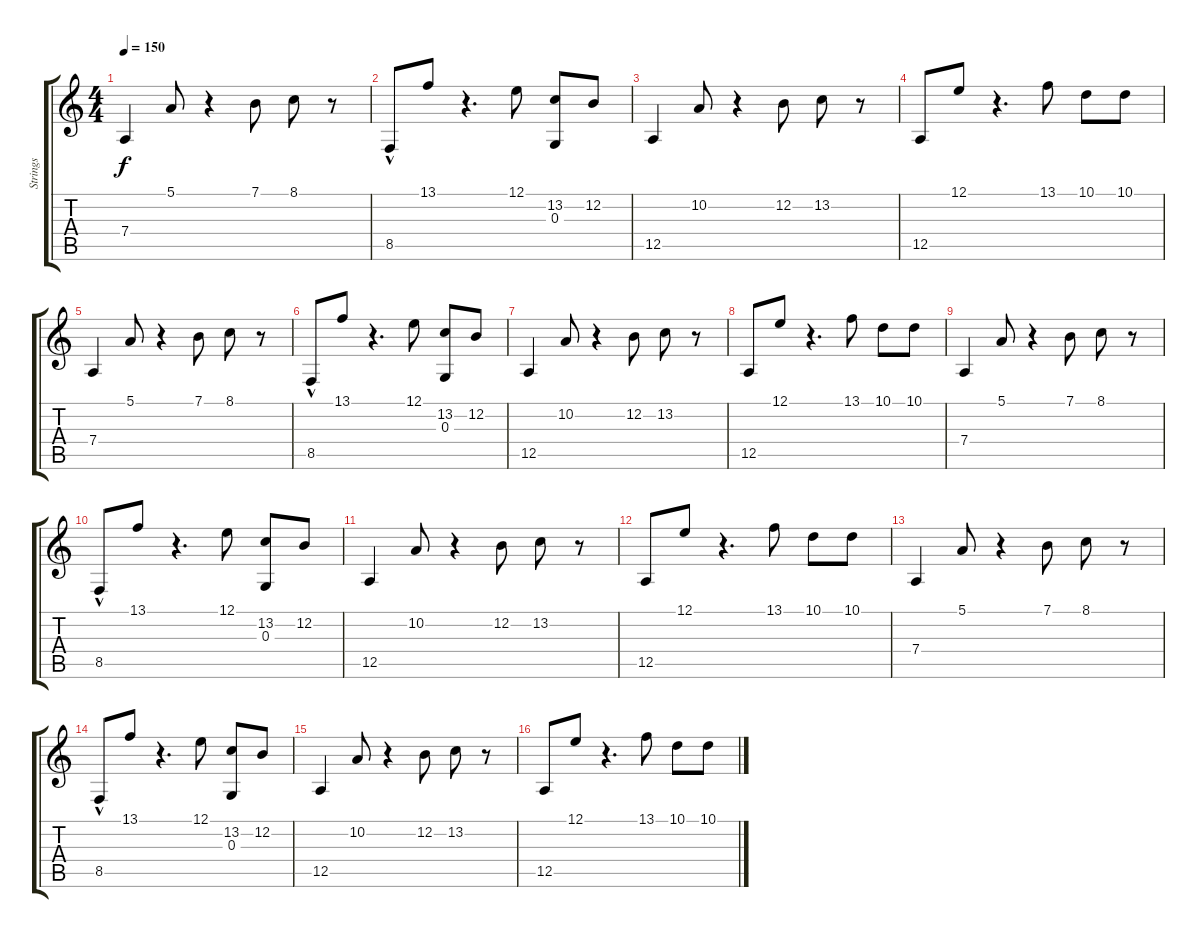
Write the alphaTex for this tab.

\track ("Strings" "Strings") {instrument stringensemble1}
\staff {score tabs}
\tuning (E4 B3 G3 D3 A2 D2) {hide}
\ts (4 4)
\tempo 150
\clef g2
\ks c
7.4.4{dy f} 5.1.8 r.4 7.1.8 8.1.8 r.8 |
8.5{hac}.8 13.1.8 r.4{d} 12.1.8 (13.2 0.3).8 12.2.8 |
12.5.4 10.2.8 r.4 12.2.8 13.2.8 r.8 |
12.5.8 12.1.8 r.4{d} 13.1.8 10.1.8 10.1.8 |
7.4.4 5.1.8 r.4 7.1.8 8.1.8 r.8 |
8.5{hac}.8 13.1.8 r.4{d} 12.1.8 (13.2 0.3).8 12.2.8 |
12.5.4 10.2.8 r.4 12.2.8 13.2.8 r.8 |
12.5.8 12.1.8 r.4{d} 13.1.8 10.1.8 10.1.8 |
7.4.4 5.1.8 r.4 7.1.8 8.1.8 r.8 |
8.5{hac}.8 13.1.8 r.4{d} 12.1.8 (13.2 0.3).8 12.2.8 |
12.5.4 10.2.8 r.4 12.2.8 13.2.8 r.8 |
12.5.8 12.1.8 r.4{d} 13.1.8 10.1.8 10.1.8 |
7.4.4 5.1.8 r.4 7.1.8 8.1.8 r.8 |
8.5{hac}.8 13.1.8 r.4{d} 12.1.8 (13.2 0.3).8 12.2.8 |
12.5.4 10.2.8 r.4 12.2.8 13.2.8 r.8 |
12.5.8 12.1.8 r.4{d} 13.1.8 10.1.8 10.1.8
